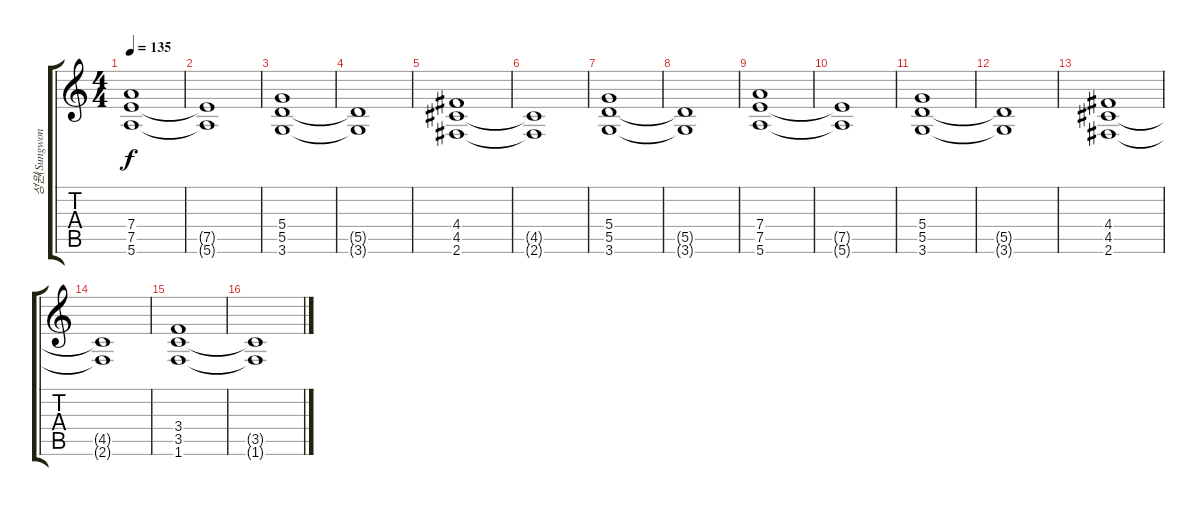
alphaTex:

\track ("성원(Sungwon)" "성원(Sungwon") {instrument distortionguitar}
\staff {score tabs}
\tuning (E4 B3 G3 D3 A2 E2) {hide}
\ts (4 4)
\tempo 135
\clef g2
\ks c
(7.4 7.5 5.6).1{dy f} |
(7.5{t} 5.6{t}).1 |
(5.4 5.5 3.6).1 |
(5.5{t} 3.6{t}).1 |
(4.4 4.5 2.6).1 |
(4.5{t} 2.6{t}).1 |
(5.4 5.5 3.6).1 |
(5.5{t} 3.6{t}).1 |
(7.4 7.5 5.6).1 |
(7.5{t} 5.6{t}).1 |
(5.4 5.5 3.6).1 |
(5.5{t} 3.6{t}).1 |
(4.4 4.5 2.6).1 |
(4.5{t} 2.6{t}).1 |
(3.4 3.5 1.6).1 |
(3.5{t} 1.6{t}).1
